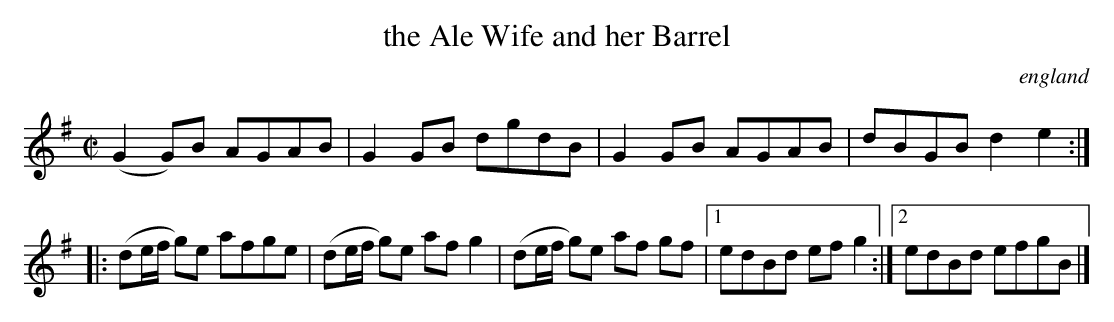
X:1
T:the Ale Wife and her Barrel
O:england
M:C|
K:G
(G2G)B AGAB| G2GB dgdB| G2GB AGAB| dBGB d2e2::
(de/f/ g)e afge| (de/f/ g)e afg2|(de/f/ g)e af gf\
|1edBd efg2 :|2 edBd efgB |]
